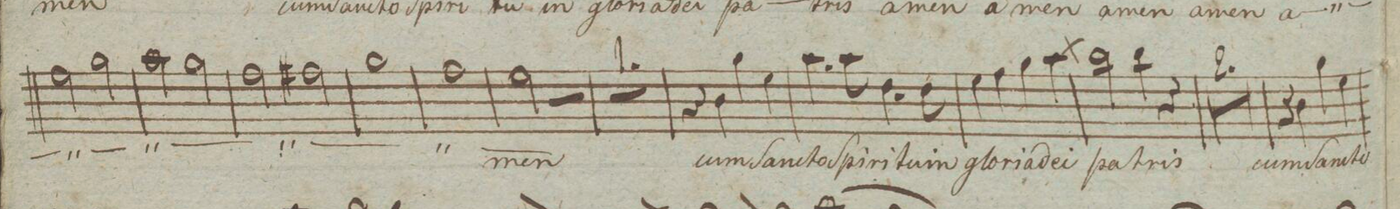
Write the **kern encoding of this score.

**kern	**text	**dynam
*I"Soprano.	*	*
*clefC1	*	*
*k[]	*	*
*met(c|)	*	*
*M2/2	*	*
2dd\	.	.
2ee\	.	.
=198	=198	=198
2ff\	.	.
2ee\	.	.
=199	=199	=199
2dd\	.	.
2dd#X\	.	.
=200	=200	=200
1ee\	.	.
=201	=201	=201
1dd\	.	.
=202	=202	=202
2cc\	-men	.
2r	.	.
=203	=203	=203
1r	.	.
=204	=204	=204
4r	.	.
4g\	cum	.
4ee\	San-	.
4cc\	-cto	.
=205	=205	=205
4.ff\	Spi-	.
8ff\	-ri-	.
4.b\	-tu	.
8b\	in	.
=206	=206	=206
4cc\	glo-	.
4dd\	-ria	.
4ee\	de-	.
4ff\	-i	.
=207	=207	=207
2gg\	pa-	.
4gg\	-tris	.
4r	.	.
=208	=208	=208
1r	.	.
=209	=209	=209
1r	.	.
=210	=210	=210
4r	.	.
4g\	cum	.
4ee\	San-	.
4cc\	-cto	.
=211	=211	=211
*-	*-	*-
